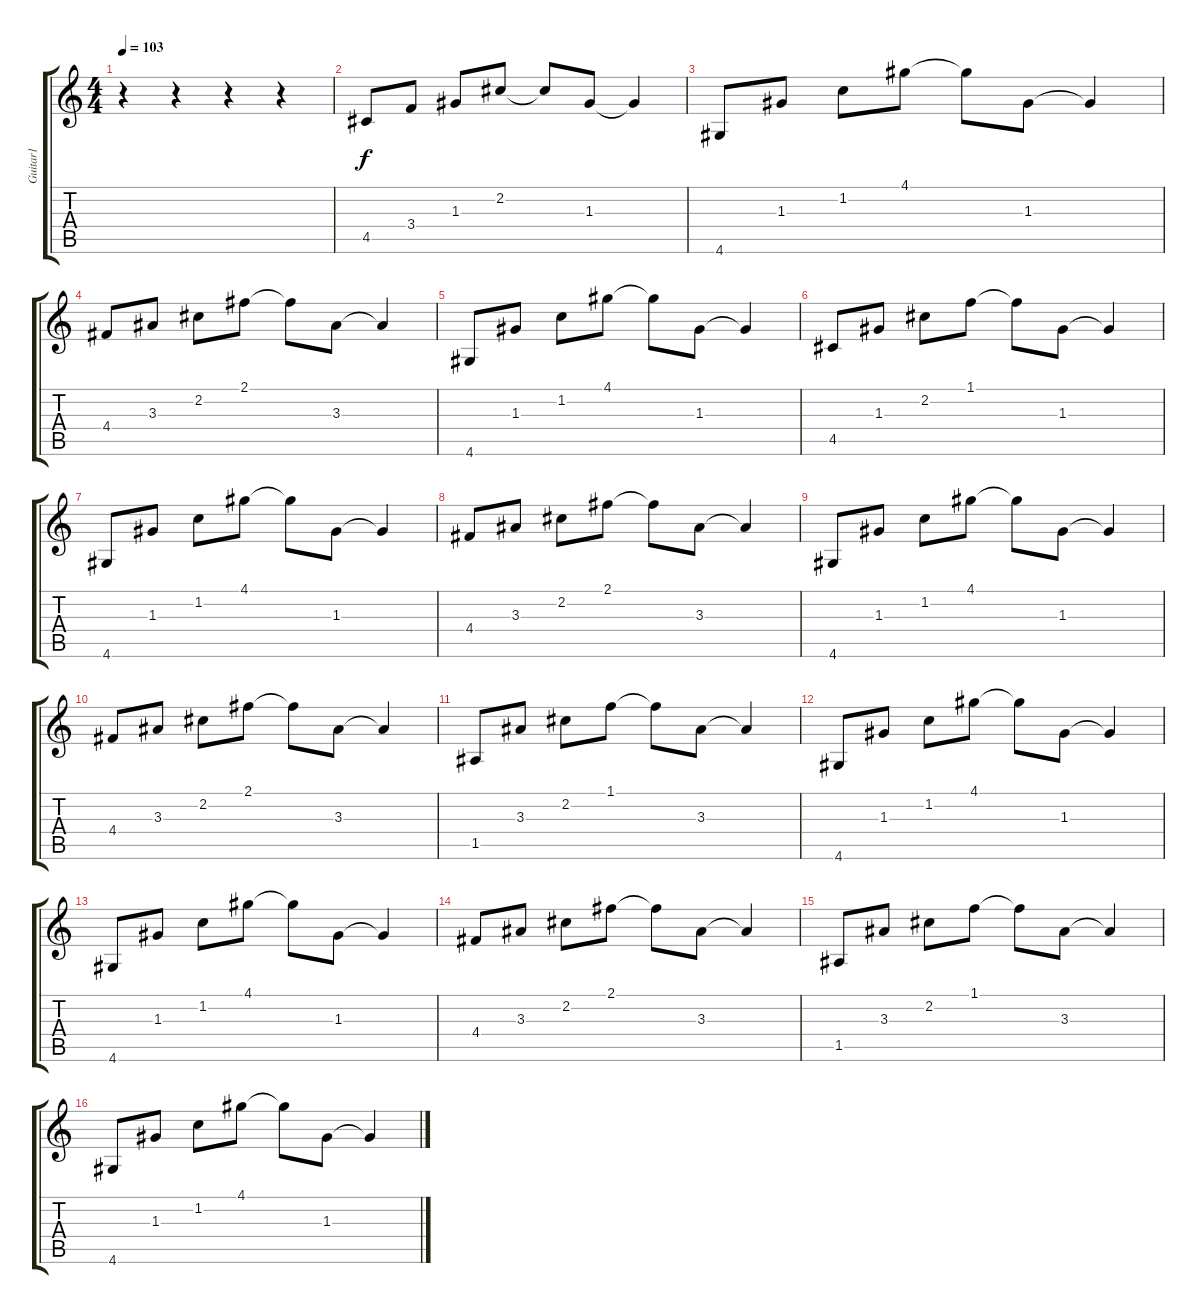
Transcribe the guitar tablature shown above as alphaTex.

\track ("Guitar1" "Guitar1") {instrument acousticguitarnylon}
\staff {score tabs}
\tuning (E4 B3 G3 D3 A2 E2) {hide}
\ts (4 4)
\tempo 103
\clef g2
\ks c
r.4{dy f instrument acousticguitarnylon} r.4 r.4 r.4 |
4.5.8 3.4.8 1.3.8 2.2.8 2.2{t}.8 1.3.8 1.3{t}.4 |
4.6.8 1.3.8 1.2.8 4.1.8 4.1{t}.8 1.3.8 1.3{t}.4 |
4.4.8 3.3.8 2.2.8 2.1.8 2.1{t}.8 3.3.8 3.3{t}.4 |
4.6.8 1.3.8 1.2.8 4.1.8 4.1{t}.8 1.3.8 1.3{t}.4 |
4.5.8 1.3.8 2.2.8 1.1.8 1.1{t}.8 1.3.8 1.3{t}.4 |
4.6.8 1.3.8 1.2.8 4.1.8 4.1{t}.8 1.3.8 1.3{t}.4 |
4.4.8 3.3.8 2.2.8 2.1.8 2.1{t}.8 3.3.8 3.3{t}.4 |
4.6.8 1.3.8 1.2.8 4.1.8 4.1{t}.8 1.3.8 1.3{t}.4 |
4.4.8 3.3.8 2.2.8 2.1.8 2.1{t}.8 3.3.8 3.3{t}.4 |
1.5.8 3.3.8 2.2.8 1.1.8 1.1{t}.8 3.3.8 3.3{t}.4 |
4.6.8 1.3.8 1.2.8 4.1.8 4.1{t}.8 1.3.8 1.3{t}.4 |
4.6.8 1.3.8 1.2.8 4.1.8 4.1{t}.8 1.3.8 1.3{t}.4 |
4.4.8 3.3.8 2.2.8 2.1.8 2.1{t}.8 3.3.8 3.3{t}.4 |
1.5.8 3.3.8 2.2.8 1.1.8 1.1{t}.8 3.3.8 3.3{t}.4 |
4.6.8 1.3.8 1.2.8 4.1.8 4.1{t}.8 1.3.8 1.3{t}.4
